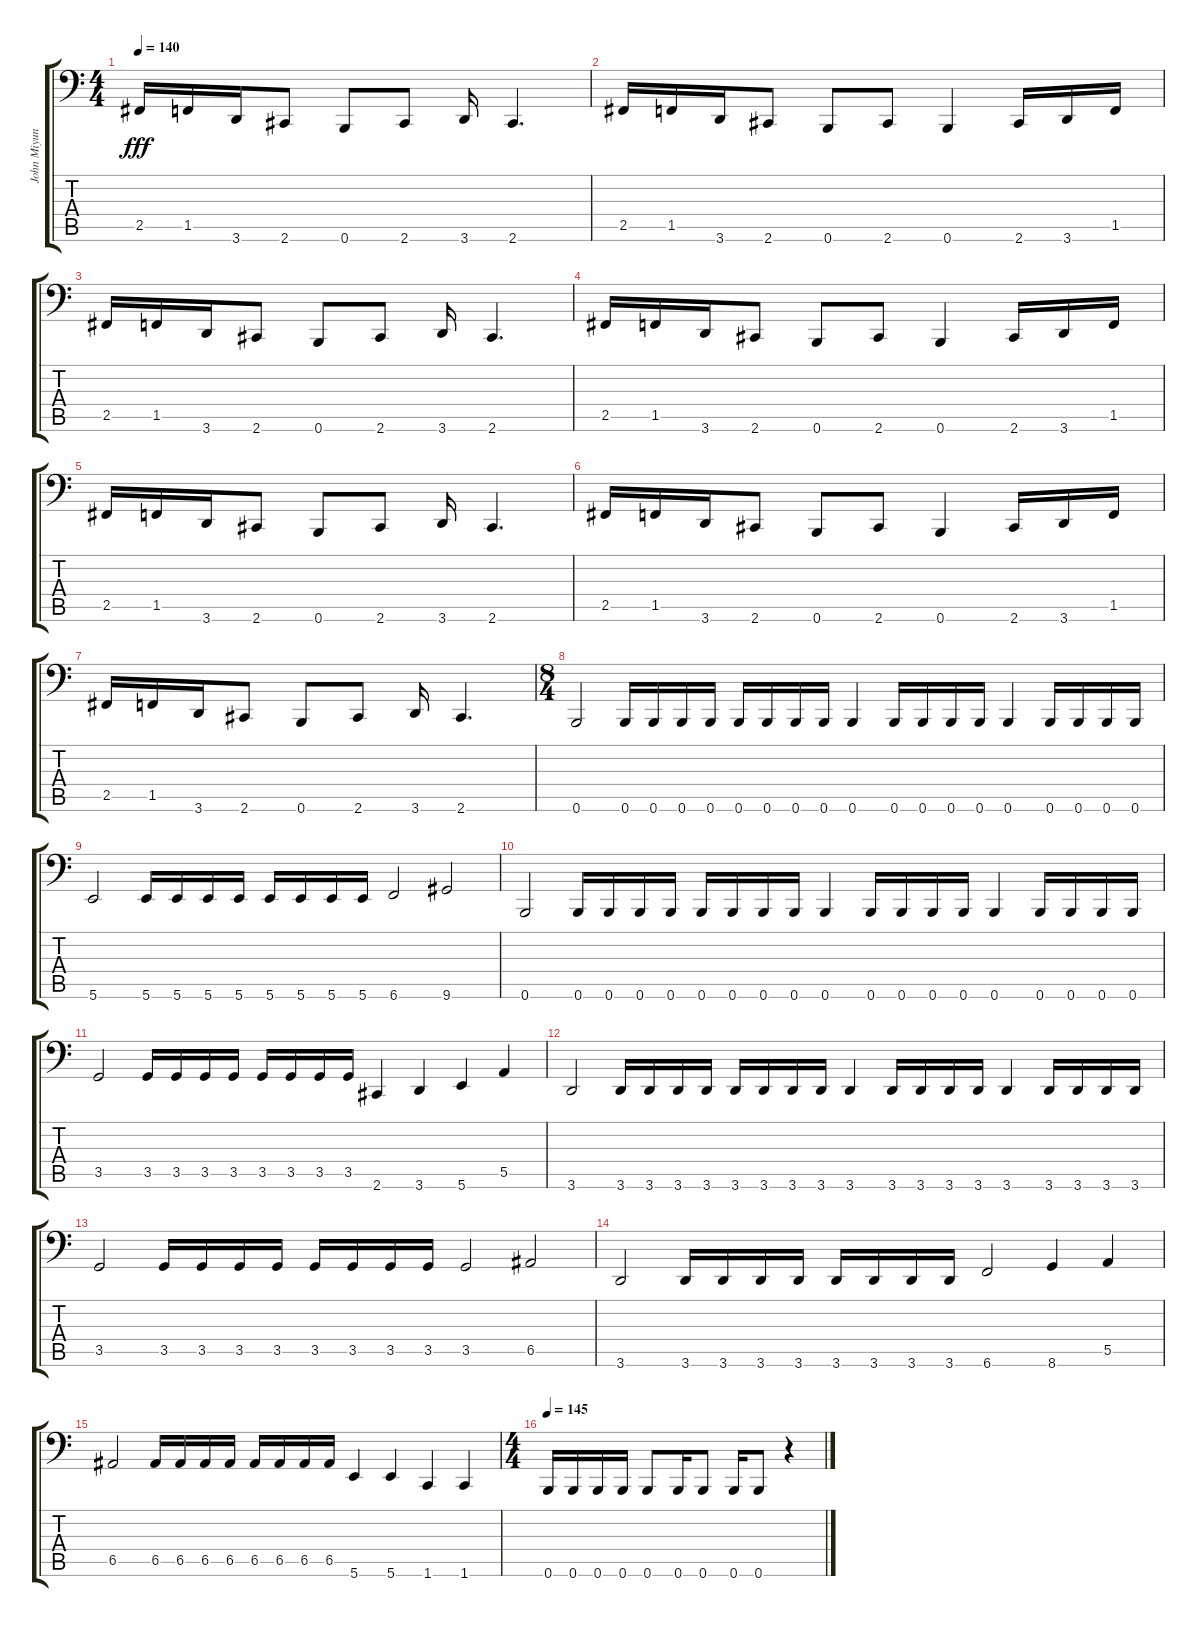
\track ("John Miyung" "John Miyun") {instrument electricbassfinger}
\staff {score tabs}
\tuning (C3 G2 D2 A1 E1 B0) {hide}
\ts (4 4)
\tempo 140
\clef f4
\ks c
2.5.16{dy fff} 1.5.16 3.6.16 2.6.8 0.6.8 2.6.8 3.6.16 2.6.4{d} |
2.5.16 1.5.16 3.6.16 2.6.8 0.6.8 2.6.8 0.6.4 2.6.16 3.6.16 1.5.16 |
2.5.16 1.5.16 3.6.16 2.6.8 0.6.8 2.6.8 3.6.16 2.6.4{d} |
2.5.16 1.5.16 3.6.16 2.6.8 0.6.8 2.6.8 0.6.4 2.6.16 3.6.16 1.5.16 |
2.5.16 1.5.16 3.6.16 2.6.8 0.6.8 2.6.8 3.6.16 2.6.4{d} |
2.5.16 1.5.16 3.6.16 2.6.8 0.6.8 2.6.8 0.6.4 2.6.16 3.6.16 1.5.16 |
2.5.16 1.5.16 3.6.16 2.6.8 0.6.8 2.6.8 3.6.16 2.6.4{d} |
\ts (8 4)
0.6.2 0.6.16 0.6.16 0.6.16 0.6.16 0.6.16 0.6.16 0.6.16 0.6.16 0.6.4 0.6.16 0.6.16 0.6.16 0.6.16 0.6.4 0.6.16 0.6.16 0.6.16 0.6.16 |
5.6.2 5.6.16 5.6.16 5.6.16 5.6.16 5.6.16 5.6.16 5.6.16 5.6.16 6.6.2 9.6.2 |
0.6.2 0.6.16 0.6.16 0.6.16 0.6.16 0.6.16 0.6.16 0.6.16 0.6.16 0.6.4 0.6.16 0.6.16 0.6.16 0.6.16 0.6.4 0.6.16 0.6.16 0.6.16 0.6.16 |
3.5.2 3.5.16 3.5.16 3.5.16 3.5.16 3.5.16 3.5.16 3.5.16 3.5.16 2.6.4 3.6.4 5.6.4 5.5.4 |
3.6.2 3.6.16 3.6.16 3.6.16 3.6.16 3.6.16 3.6.16 3.6.16 3.6.16 3.6.4 3.6.16 3.6.16 3.6.16 3.6.16 3.6.4 3.6.16 3.6.16 3.6.16 3.6.16 |
3.5.2 3.5.16 3.5.16 3.5.16 3.5.16 3.5.16 3.5.16 3.5.16 3.5.16 3.5.2 6.5.2 |
3.6.2 3.6.16 3.6.16 3.6.16 3.6.16 3.6.16 3.6.16 3.6.16 3.6.16 6.6.2 8.6.4 5.5.4 |
6.5.2 6.5.16 6.5.16 6.5.16 6.5.16 6.5.16 6.5.16 6.5.16 6.5.16 5.6.4 5.6.4 1.6.4 1.6.4 |
\ts (4 4)
\tempo 145
0.6.16 0.6.16 0.6.16 0.6.16 0.6.8 0.6.16 0.6.8 0.6.16 0.6.8 r.4
